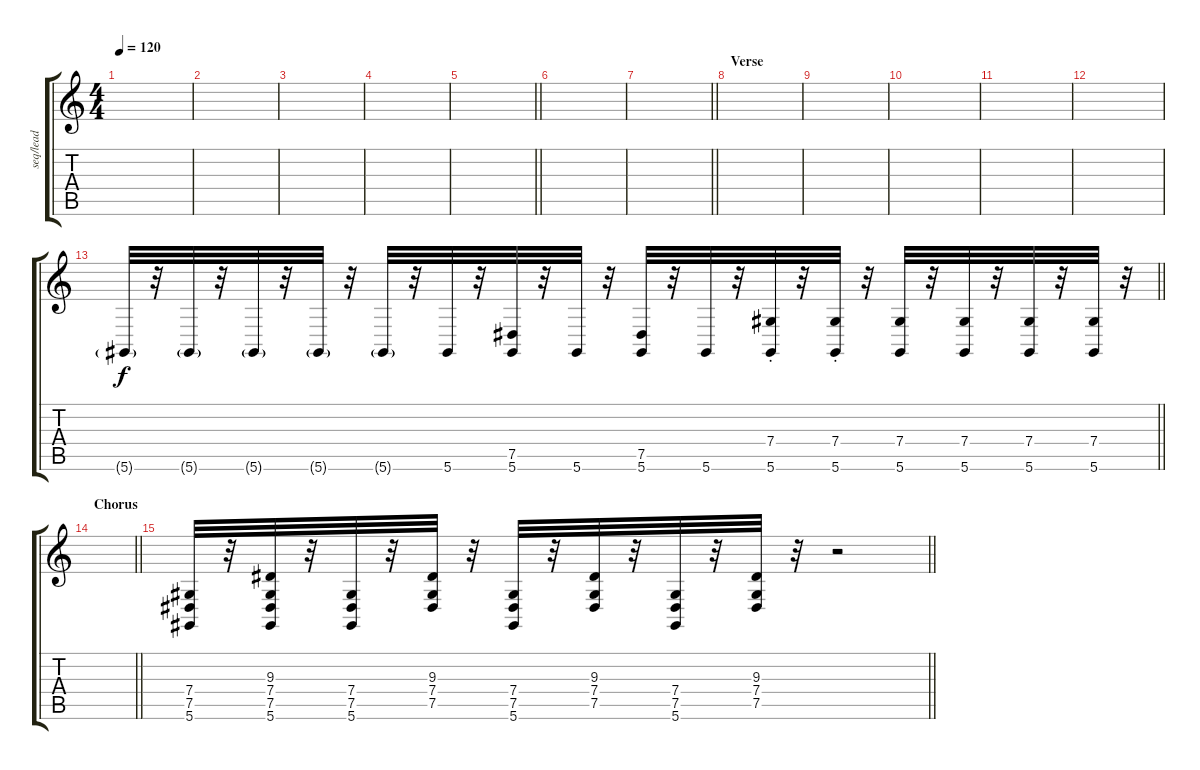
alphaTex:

\track ("seq/lead" "seq/lead") {instrument lead8bassandlead}
\staff {score tabs}
\tuning (Eb4 Bb3 Gb3 Db3 Ab2 Eb2) {hide}
\ts (4 4)
\tempo 120
\clef g2
\ks c
|
|
|
|
\barLineRight lightlight
|
|
\barLineRight lightlight
|
\section ("" "Verse")
|
|
|
|
|
\barLineRight lightlight
5.6{g}.32 r.32 5.6{g}.32 r.32 5.6{g}.32 r.32 5.6{g}.32 r.32 5.6{g}.32 r.32 5.6.32{dy f} r.32 (7.5 5.6).32 r.32 5.6.32 r.32 (7.5 5.6).32 r.32 5.6.32 r.32 (7.4{st} 5.6{st}).32 r.32 (7.4{st} 5.6{st}).32 r.32 (7.4 5.6).32 r.32 (7.4 5.6).32 r.32 (7.4 5.6).32 r.32 (7.4 5.6).32 r.32 |
\section ("" "Chorus")
\barLineRight lightlight
|
\barLineRight lightlight
(7.4 7.5 5.6).32 r.32 (9.3 7.4 7.5 5.6).32 r.32 (7.4 7.5 5.6).32 r.32 (9.3 7.4 7.5).32 r.32 (7.4 7.5 5.6).32 r.32 (9.3 7.4 7.5).32 r.32 (7.4 7.5 5.6).32 r.32 (9.3 7.4 7.5).32 r.32 r.2
